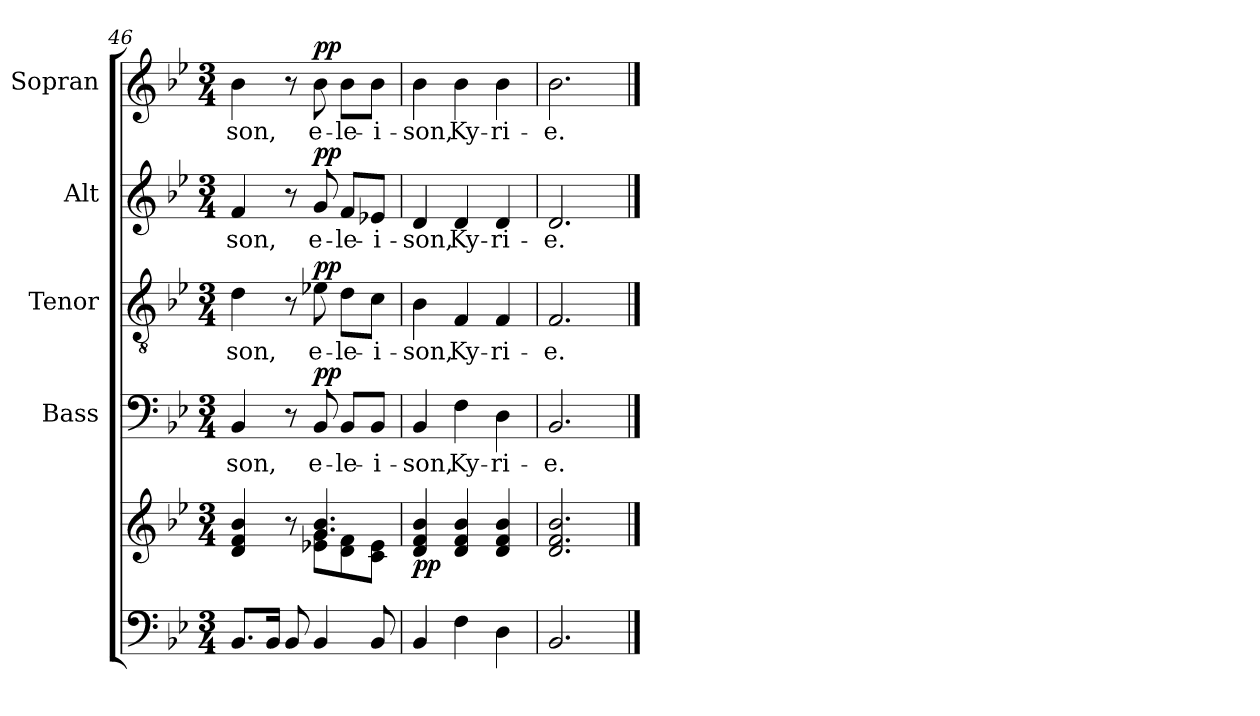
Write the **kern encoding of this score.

**kern	**kern	**dynam	**kern	**text	**dynam	**kern	**text	**dynam	**kern	**text	**dynam	**kern	**text	**dynam
*part5	*part5	*part5	*part4	*part4	*part4	*part3	*part3	*part3	*part2	*part2	*part2	*part1	*part1	*part1
*staff6	*staff5	*staff5/6	*staff4	*staff4	*staff4	*staff3	*staff3	*staff3	*staff2	*staff2	*staff2	*staff1	*staff1	*staff1
*	*	*	*I"Bass	*	*	*I"Tenor	*	*	*I"Alt	*	*	*I"Sopran	*	*
*	*	*	*I'B.	*	*	*I'T.	*	*	*I'A.	*	*	*I'S.	*	*
*clefF4	*clefG2	*	*clefF4	*	*	*clefGv2	*	*	*clefG2	*	*	*clefG2	*	*
*k[b-e-]	*k[b-e-]	*	*k[b-e-]	*	*	*k[b-e-]	*	*	*k[b-e-]	*	*	*k[b-e-]	*	*
*B-:	*B-:	*	*B-:	*	*	*B-:	*	*	*B-:	*	*	*B-:	*	*
*M3/4	*M3/4	*	*M3/4	*	*	*M3/4	*	*	*M3/4	*	*	*M3/4	*	*
=46	=46	=46	=46	=46	=46	=46	=46	=46	=46	=46	=46	=46	=46	=46
*	*^	*	*	*	*	*	*	*	*	*	*	*	*	*
!	!	!	!	!	!LO:LY:b	!	!	!LO:LY:b	!	!	!LO:LY:b	!	!	!LO:LY:b	!
8.BB-/L	4d/ 4f/ 4b-/	4.ryy	.	4BB-/	-son,	.	4d\	-son,	.	4f/	-son,	.	4b-\	-son,	.
16BB-/Jk	.	.	.	.	.	.	.	.	.	.	.	.	.	.	.
8BB-/	8r	.	.	8r	.	.	8r	.	.	8r	.	.	8r	.	.
!	!	!	!	!	!LO:LY:b	!LO:DY:a	!	!LO:LY:b	!LO:DY:a	!	!LO:LY:b	!LO:DY:a	!	!LO:LY:b	!LO:DY:a
4BB-/	4.g/ 4.b-/	8e-X\ 8g\L	.	8BB-/	e-	pp	8e-X\	e-	pp	8g/	e-	pp	8b-\	e-	pp
!	!	!	!	!	!LO:LY:b	!	!	!LO:LY:b	!	!	!LO:LY:b	!	!	!LO:LY:b	!
.	.	8d\ 8f\	.	8BB-/L	-le-	.	8d\L	-le-	.	8f/L	-le-	.	8b-\L	-le-	.
!	!	!	!	!	!LO:LY:b	!	!	!LO:LY:b	!	!	!LO:LY:b	!	!	!LO:LY:b	!
8BB-/	.	8c\ 8e-\J	.	8BB-/J	-i-	.	8c\J	-i-	.	8e-X/J	-i-	.	8b-\J	-i-	.
=47	=47	=47	=47	=47	=47	=47	=47	=47	=47	=47	=47	=47	=47	=47	=47
!	!	!	!LO:DY:b	!	!LO:LY:b	!	!	!LO:LY:b	!	!	!LO:LY:b	!	!	!LO:LY:b	!
*	*v	*v	*	*	*	*	*	*	*	*	*	*	*	*	*
4BB-/	4d/ 4f/ 4b-/	pp	4BB-/	-son,	.	4B-\	-son,	.	4d/	-son,	.	4b-\	-son,	.
!	!	!	!	!LO:LY:b	!	!	!LO:LY:b	!	!	!LO:LY:b	!	!	!LO:LY:b	!
4F\	4d/ 4f/ 4b-/	.	4F\	Ky-	.	4F/	Ky-	.	4d/	Ky-	.	4b-\	Ky-	.
!	!	!	!	!LO:LY:b	!	!	!LO:LY:b	!	!	!LO:LY:b	!	!	!LO:LY:b	!
4D\	4d/ 4f/ 4b-/	.	4D\	-ri-	.	4F/	-ri-	.	4d/	-ri-	.	4b-\	-ri-	.
=48	=48	=48	=48	=48	=48	=48	=48	=48	=48	=48	=48	=48	=48	=48
!	!	!	!	!LO:LY:b	!	!	!LO:LY:b	!	!	!LO:LY:b	!	!	!LO:LY:b	!
2.BB-/	2.d/ 2.f/ 2.b-/	.	2.BB-/	-e.	.	2.F/	-e.	.	2.d/	-e.	.	2.b-\	-e.	.
==	==	==	==	==	==	==	==	==	==	==	==	==	==	==
*-	*-	*-	*-	*-	*-	*-	*-	*-	*-	*-	*-	*-	*-	*-
